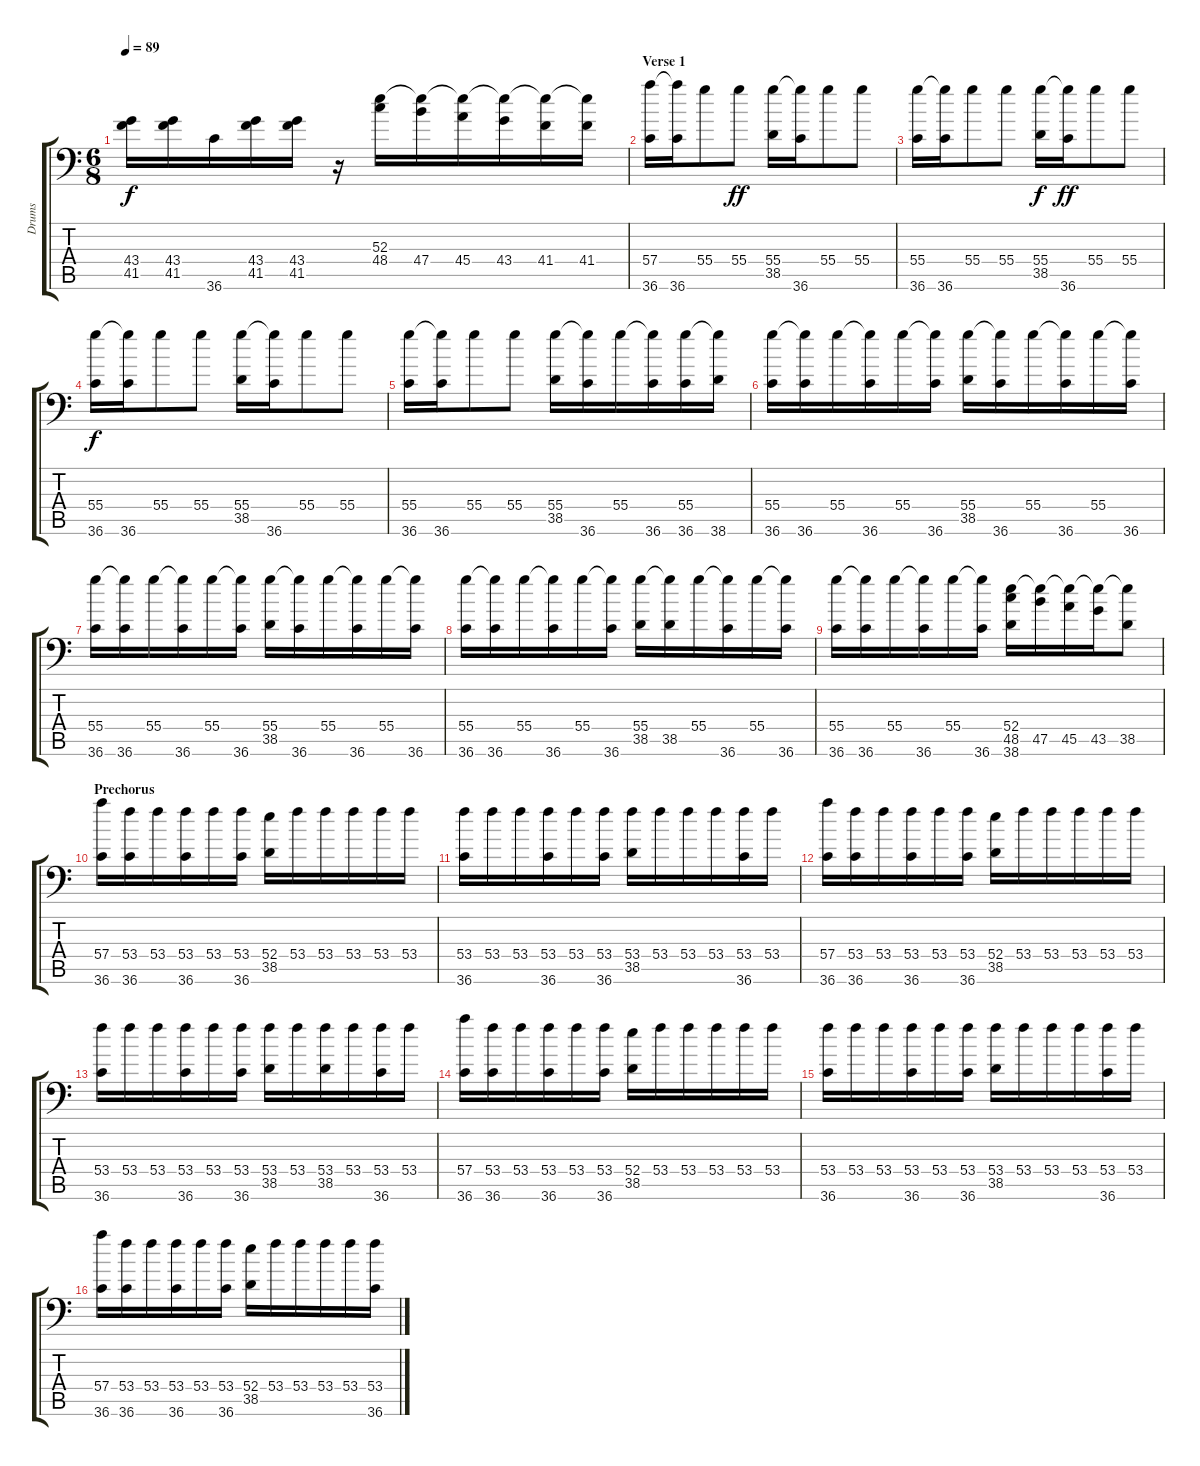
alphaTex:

\track ("Drums" "Drums") {instrument acousticgrandpiano}
\staff {score tabs}
\tuning (C-1 C-1 C-1 C-1 C-1 C-1) {hide}
\ts (6 8)
\tempo 89
\clef f4
\ks c
(43.4 41.5).16{dy f} (43.4 41.5).16 36.6.16 (43.4 41.5).16 (43.4 41.5).16 r.16 (52.3 48.4).16 (52.3{t} 47.4).16 (52.3{t} 45.4).16 (52.3{t} 43.4).16 (52.3{t} 41.4).16 (52.3{t} 41.4).16 |
\section ("" "Verse 1")
(57.4 36.6).16 (57.4{t} 36.6).16 55.4.8 55.4.8{dy ff} (55.4 38.5).16 (55.4{t} 36.6).16 55.4.8 55.4.8 |
(55.4 36.6).16 (55.4{t} 36.6).16 55.4.8 55.4.8 (55.4 38.5).16{dy f} (55.4{t} 36.6).16{dy ff} 55.4.8 55.4.8 |
(55.4 36.6).16{dy f} (55.4{t} 36.6).16 55.4.8 55.4.8 (55.4 38.5).16 (55.4{t} 36.6).16 55.4.8 55.4.8 |
(55.4 36.6).16 (55.4{t} 36.6).16 55.4.8 55.4.8 (55.4 38.5).16 (55.4{t} 36.6).16 55.4.16 (55.4{t} 36.6).16 (55.4 36.6).16 (55.4{t} 38.6).16 |
(55.4 36.6).16 (55.4{t} 36.6).16 55.4.16 (55.4{t} 36.6).16 55.4.16 (55.4{t} 36.6).16 (55.4 38.5).16 (55.4{t} 36.6).16 55.4.16 (55.4{t} 36.6).16 55.4.16 (55.4{t} 36.6).16 |
(55.4 36.6).16 (55.4{t} 36.6).16 55.4.16 (55.4{t} 36.6).16 55.4.16 (55.4{t} 36.6).16 (55.4 38.5).16 (55.4{t} 36.6).16 55.4.16 (55.4{t} 36.6).16 55.4.16 (55.4{t} 36.6).16 |
(55.4 36.6).16 (55.4{t} 36.6).16 55.4.16 (55.4{t} 36.6).16 55.4.16 (55.4{t} 36.6).16 (55.4 38.5).16 (55.4{t} 38.5).16 55.4.16 (55.4{t} 36.6).16 55.4.16 (55.4{t} 36.6).16 |
(55.4 36.6).16 (55.4{t} 36.6).16 55.4.16 (55.4{t} 36.6).16 55.4.16 (55.4{t} 36.6).16 (52.4 48.5 38.6).16 (52.4{t} 47.5).16 (52.4{t} 45.5).16 (52.4{t} 43.5).16 (52.4{t} 38.5).8 |
\section ("" "Prechorus")
(57.4 36.6).16 (53.4 36.6).16 53.4.16 (53.4 36.6).16 53.4.16 (53.4 36.6).16 (52.4 38.5).16 53.4.16 53.4.16 53.4.16 53.4.16 53.4.16 |
(53.4 36.6).16 53.4.16 53.4.16 (53.4 36.6).16 53.4.16 (53.4 36.6).16 (53.4 38.5).16 53.4.16 53.4.16 53.4.16 (53.4 36.6).16 53.4.16 |
(57.4 36.6).16 (53.4 36.6).16 53.4.16 (53.4 36.6).16 53.4.16 (53.4 36.6).16 (52.4 38.5).16 53.4.16 53.4.16 53.4.16 53.4.16 53.4.16 |
(53.4 36.6).16 53.4.16 53.4.16 (53.4 36.6).16 53.4.16 (53.4 36.6).16 (53.4 38.5).16 53.4.16 (53.4 38.5).16 53.4.16 (53.4 36.6).16 53.4.16 |
(57.4 36.6).16 (53.4 36.6).16 53.4.16 (53.4 36.6).16 53.4.16 (53.4 36.6).16 (52.4 38.5).16 53.4.16 53.4.16 53.4.16 53.4.16 53.4.16 |
(53.4 36.6).16 53.4.16 53.4.16 (53.4 36.6).16 53.4.16 (53.4 36.6).16 (53.4 38.5).16 53.4.16 53.4.16 53.4.16 (53.4 36.6).16 53.4.16 |
(57.4 36.6).16 (53.4 36.6).16 53.4.16 (53.4 36.6).16 53.4.16 (53.4 36.6).16 (52.4 38.5).16 53.4.16 53.4.16 53.4.16 53.4.16 (53.4 36.6).16
